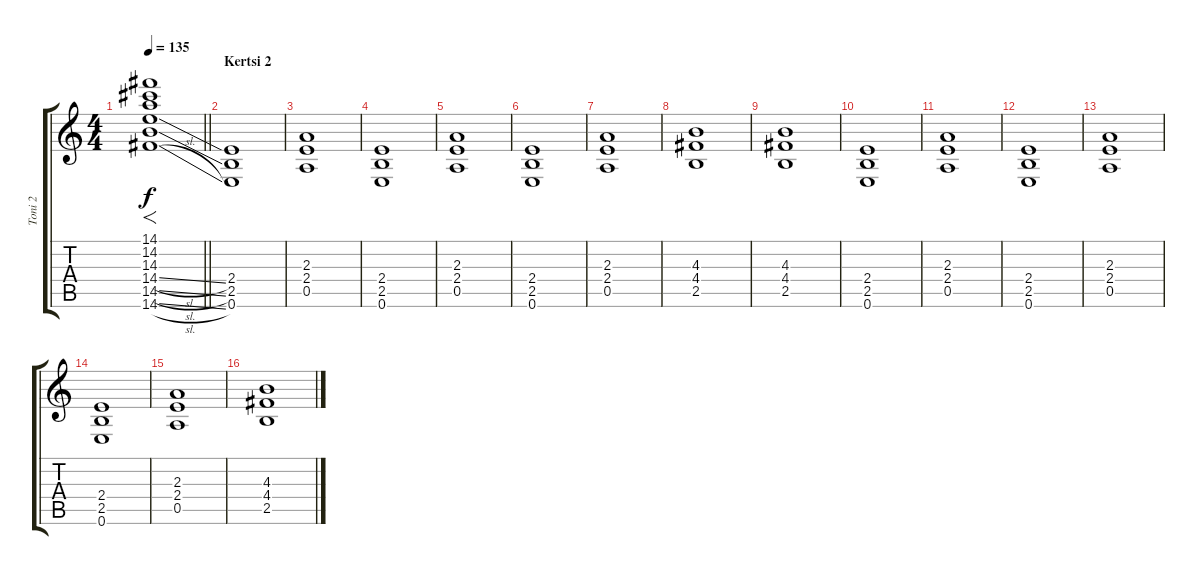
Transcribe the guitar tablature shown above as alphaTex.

\track ("Toni 2" "Toni 2") {instrument distortionguitar}
\staff {score tabs}
\tuning (E4 B3 G3 D3 A2 E2) {hide}
\ts (4 4)
\tempo 135
\clef g2
\barLineRight lightlight
\ks c
(14.1 14.2 14.3 14.4{sl} 14.5{sl} 14.6{sl}).1{f dy f} |
\section ("" "Kertsi 2")
(2.4 2.5 0.6).1{instrument distortionguitar} |
(2.3 2.4 0.5).1 |
(2.4 2.5 0.6).1{instrument distortionguitar} |
(2.3 2.4 0.5).1 |
(2.4 2.5 0.6).1{instrument distortionguitar} |
(2.3 2.4 0.5).1 |
(4.3 4.4 2.5).1 |
(4.3 4.4 2.5).1 |
(2.4 2.5 0.6).1{instrument distortionguitar} |
(2.3 2.4 0.5).1 |
(2.4 2.5 0.6).1{instrument distortionguitar} |
(2.3 2.4 0.5).1 |
(2.4 2.5 0.6).1 |
(2.3 2.4 0.5).1 |
(4.3 4.4 2.5).1
